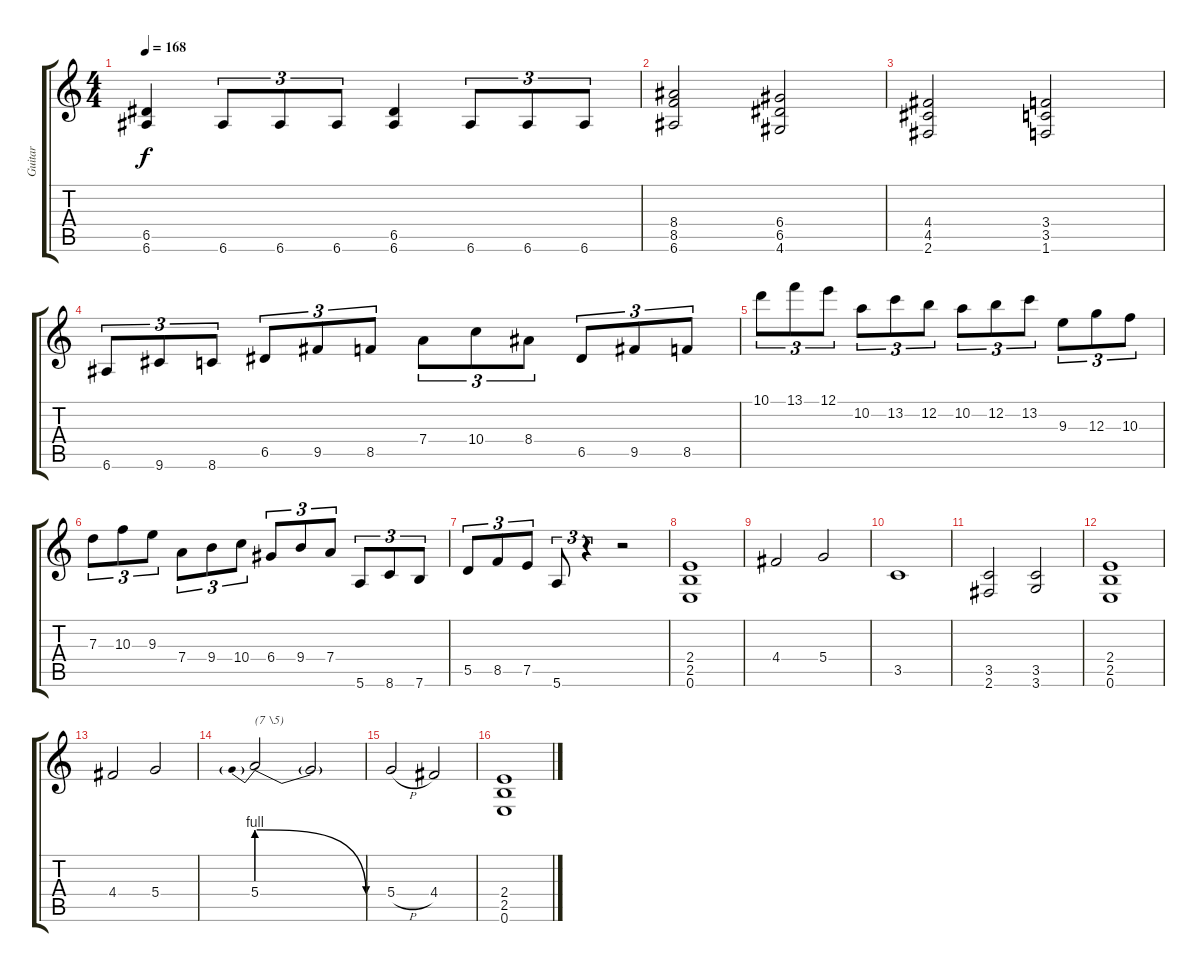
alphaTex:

\track ("Guitar" "Guitar") {instrument distortionguitar}
\staff {score tabs}
\tuning (E4 B3 G3 D3 A2 E2) {hide}
\ts (4 4)
\tempo 168
\clef g2
\ks c
(6.5 6.6).4{dy f} 6.6.8{tu (3 2)} 6.6.8{tu (3 2)} 6.6.8{tu (3 2)} (6.5 6.6).4 6.6.8{tu (3 2)} 6.6.8{tu (3 2)} 6.6.8{tu (3 2)} |
(8.4 8.5 6.6).2 (6.4 6.5 4.6).2 |
(4.4 4.5 2.6).2 (3.4 3.5 1.6).2 |
6.6.8{tu (3 2)} 9.6.8{tu (3 2)} 8.6.8{tu (3 2)} 6.5.8{tu (3 2)} 9.5.8{tu (3 2)} 8.5.8{tu (3 2)} 7.4.8{tu (3 2)} 10.4.8{tu (3 2)} 8.4.8{tu (3 2)} 6.5.8{tu (3 2)} 9.5.8{tu (3 2)} 8.5.8{tu (3 2)} |
10.1.8{tu (3 2)} 13.1.8{tu (3 2)} 12.1.8{tu (3 2)} 10.2.8{tu (3 2)} 13.2.8{tu (3 2)} 12.2.8{tu (3 2)} 10.2.8{tu (3 2)} 12.2.8{tu (3 2)} 13.2.8{tu (3 2)} 9.3.8{tu (3 2)} 12.3.8{tu (3 2)} 10.3.8{tu (3 2)} |
7.3.8{tu (3 2)} 10.3.8{tu (3 2)} 9.3.8{tu (3 2)} 7.4.8{tu (3 2)} 9.4.8{tu (3 2)} 10.4.8{tu (3 2)} 6.4.8{tu (3 2)} 9.4.8{tu (3 2)} 7.4.8{tu (3 2)} 5.6.8{tu (3 2)} 8.6.8{tu (3 2)} 7.6.8{tu (3 2)} |
5.5.8{tu (3 2)} 8.5.8{tu (3 2)} 7.5.8{tu (3 2)} 5.6.8{tu (3 2)} r.4{tu (3 2)} r.2 |
(2.4 2.5 0.6).1 |
4.4.2 5.4.2 |
3.5.1 |
(3.5 2.6).2 (3.5 3.6).2 |
(2.4 2.5 0.6).1 |
4.4.2 5.4.2 |
5.4{be (prebendrelease 0 4 60 0)}.2{txt "(7 \\5)"} 5.4{t}.2 |
5.4{h}.2 4.4.2 |
(2.4 2.5 0.6).1
